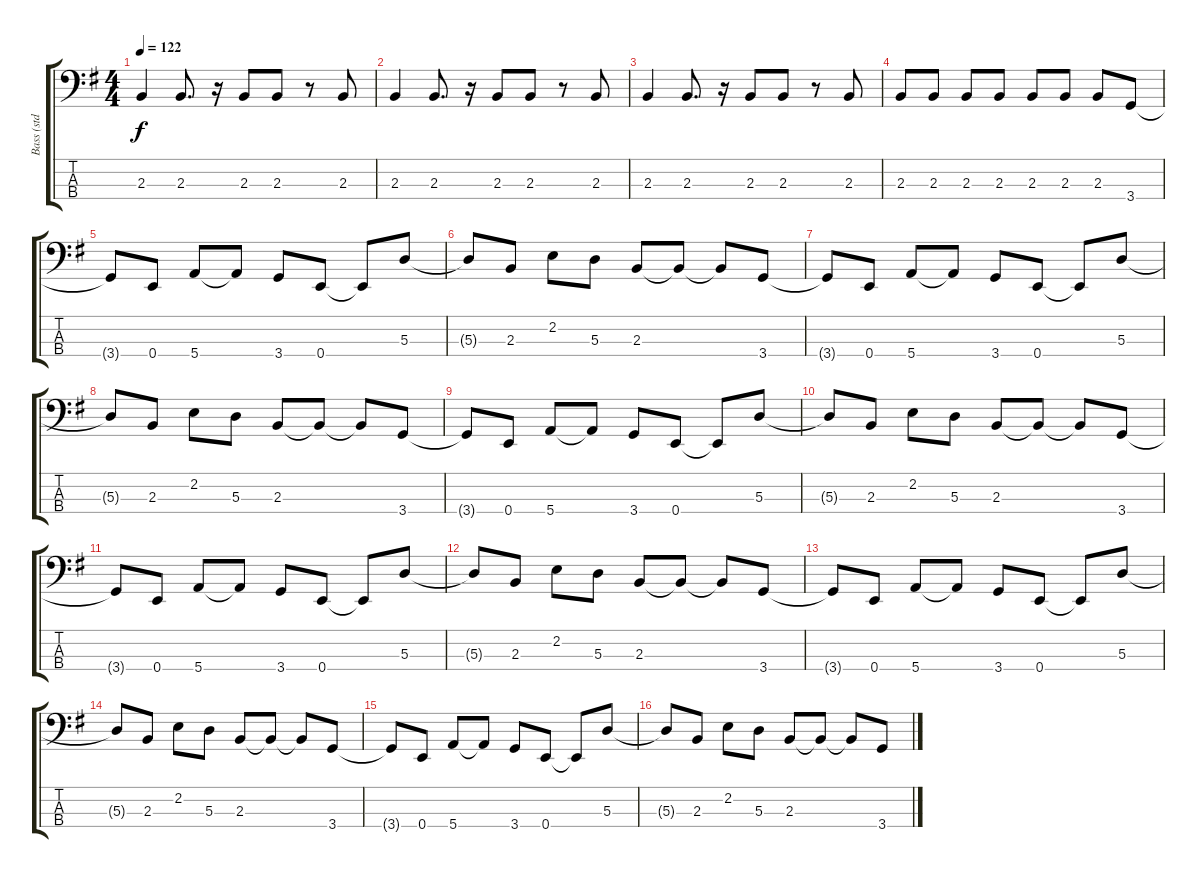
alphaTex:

\track ("Bass (std tuning)" "Bass (std ") {instrument electricbassfinger}
\staff {score tabs}
\tuning (G2 D2 A1 E1) {hide}
\ts (4 4)
\tempo 122
\clef f4
\ks g
2.3.4{dy f} 2.3.8{d} r.16 2.3.8 2.3.8 r.8 2.3.8 |
2.3.4 2.3.8{d} r.16 2.3.8 2.3.8 r.8 2.3.8 |
2.3.4 2.3.8{d} r.16 2.3.8 2.3.8 r.8 2.3.8 |
2.3.8 2.3.8 2.3.8 2.3.8 2.3.8 2.3.8 2.3.8 3.4.8 |
3.4{t}.8 0.4.8 5.4.8 5.4{t}.8 3.4.8 0.4.8 0.4{t}.8 5.3.8 |
5.3{t}.8 2.3.8 2.2.8 5.3.8 2.3.8 2.3{t}.8 2.3{t}.8 3.4.8 |
3.4{t}.8 0.4.8 5.4.8 5.4{t}.8 3.4.8 0.4.8 0.4{t}.8 5.3.8 |
5.3{t}.8 2.3.8 2.2.8 5.3.8 2.3.8 2.3{t}.8 2.3{t}.8 3.4.8 |
3.4{t}.8 0.4.8 5.4.8 5.4{t}.8 3.4.8 0.4.8 0.4{t}.8 5.3.8 |
5.3{t}.8 2.3.8 2.2.8 5.3.8 2.3.8 2.3{t}.8 2.3{t}.8 3.4.8 |
3.4{t}.8 0.4.8 5.4.8 5.4{t}.8 3.4.8 0.4.8 0.4{t}.8 5.3.8 |
5.3{t}.8 2.3.8 2.2.8 5.3.8 2.3.8 2.3{t}.8 2.3{t}.8 3.4.8 |
3.4{t}.8 0.4.8 5.4.8 5.4{t}.8 3.4.8 0.4.8 0.4{t}.8 5.3.8 |
5.3{t}.8 2.3.8 2.2.8 5.3.8 2.3.8 2.3{t}.8 2.3{t}.8 3.4.8 |
3.4{t}.8 0.4.8 5.4.8 5.4{t}.8 3.4.8 0.4.8 0.4{t}.8 5.3.8 |
5.3{t}.8 2.3.8 2.2.8 5.3.8 2.3.8 2.3{t}.8 2.3{t}.8 3.4.8
